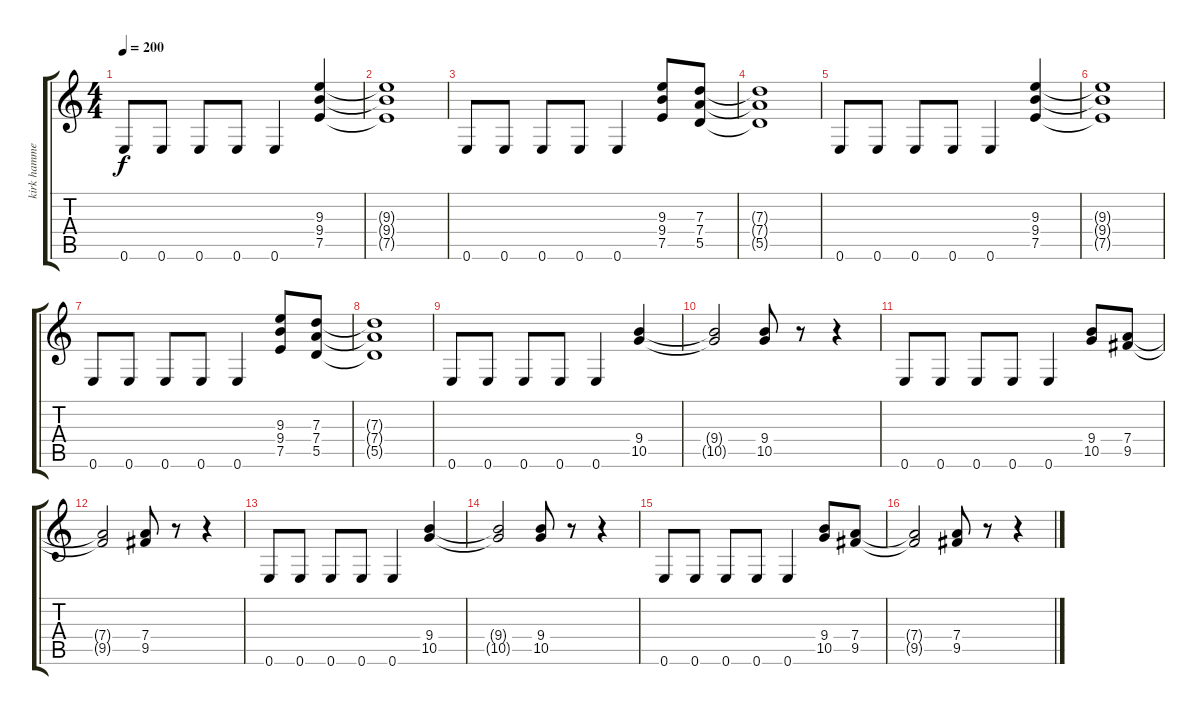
\track ("kirk hammett" "kirk hamme") {instrument distortionguitar}
\staff {score tabs}
\tuning (E4 B3 G3 D3 A2 E2) {hide}
\ts (4 4)
\tempo 200
\clef g2
\ks c
0.6.8{dy f} 0.6.8 0.6.8 0.6.8 0.6.4 (9.3 9.4 7.5).4 |
(9.3{t} 9.4{t} 7.5{t}).1 |
0.6.8 0.6.8 0.6.8 0.6.8 0.6.4 (9.3 9.4 7.5).8 (7.3 7.4 5.5).8 |
(7.3{t} 7.4{t} 5.5{t}).1 |
0.6.8 0.6.8 0.6.8 0.6.8 0.6.4 (9.3 9.4 7.5).4 |
(9.3{t} 9.4{t} 7.5{t}).1 |
0.6.8 0.6.8 0.6.8 0.6.8 0.6.4 (9.3 9.4 7.5).8 (7.3 7.4 5.5).8 |
(7.3{t} 7.4{t} 5.5{t}).1 |
0.6.8 0.6.8 0.6.8 0.6.8 0.6.4 (9.4 10.5).4 |
(9.4{t} 10.5{t}).2 (9.4 10.5).8 r.8 r.4 |
0.6.8 0.6.8 0.6.8 0.6.8 0.6.4 (9.4 10.5).8 (7.4 9.5).8 |
(7.4{t} 9.5{t}).2 (7.4 9.5).8 r.8 r.4 |
0.6.8 0.6.8 0.6.8 0.6.8 0.6.4 (9.4 10.5).4 |
(9.4{t} 10.5{t}).2 (9.4 10.5).8 r.8 r.4 |
0.6.8 0.6.8 0.6.8 0.6.8 0.6.4 (9.4 10.5).8 (7.4 9.5).8 |
(7.4{t} 9.5{t}).2 (7.4 9.5).8 r.8 r.4
